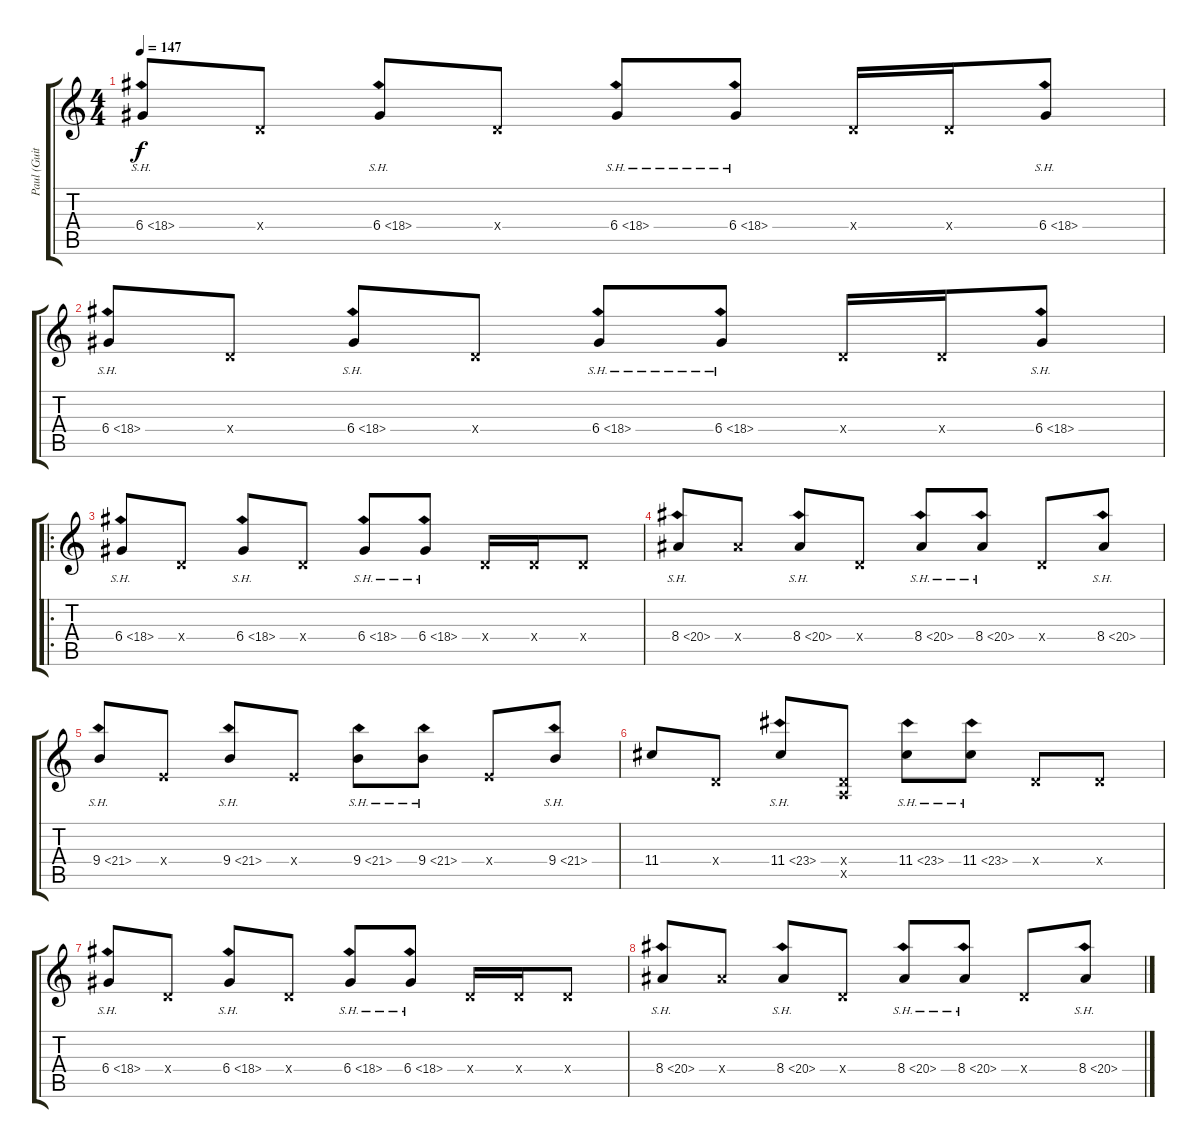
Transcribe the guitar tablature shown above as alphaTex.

\track ("Paul (Guitar 2)" "Paul (Guit") {instrument distortionguitar}
\staff {score tabs}
\tuning (E4 B3 G3 D3 A2 D2) {hide}
\ts (4 4)
\tempo 147
\clef g2
\ks c
6.4{sh 12}.8{dy f volume 11} 0.4{x}.8 6.4{sh 12}.8 0.4{x}.8 6.4{sh 12}.8 6.4{sh 12}.8 0.4{x}.16 0.4{x}.16 6.4{sh 12}.8 |
6.4{sh 12}.8{volume 11} 0.4{x}.8 6.4{sh 12}.8 0.4{x}.8 6.4{sh 12}.8 6.4{sh 12}.8 0.4{x}.16 0.4{x}.16 6.4{sh 12}.8 |
\ro
6.4{sh 12}.8{volume 11} 0.4{x}.8 6.4{sh 12}.8 0.4{x}.8 6.4{sh 12}.8 6.4{sh 12}.8 0.4{x}.16 0.4{x}.16 0.4{x}.8 |
8.4{sh 12}.8 8.4{x}.8 8.4{sh 12}.8 0.4{x}.8 8.4{sh 12}.8 8.4{sh 12}.8 0.4{x}.8 8.4{sh 12}.8 |
9.4{sh 12}.8 2.4{x}.8 9.4{sh 12}.8 2.4{x}.8 9.4{sh 12}.8 9.4{sh 12}.8 2.4{x}.8 9.4{sh 12}.8 |
11.4.8 0.4{x}.8 11.4{sh 12}.8 (0.4{x} 0.5{x}).8 11.4{sh 12}.8 11.4{sh 12}.8 0.4{x}.8 0.4{x}.8 |
6.4{sh 12}.8 0.4{x}.8 6.4{sh 12}.8 0.4{x}.8 6.4{sh 12}.8 6.4{sh 12}.8 0.4{x}.16 0.4{x}.16 0.4{x}.8 |
8.4{sh 12}.8 8.4{x}.8 8.4{sh 12}.8 0.4{x}.8 8.4{sh 12}.8 8.4{sh 12}.8 0.4{x}.8 8.4{sh 12}.8
